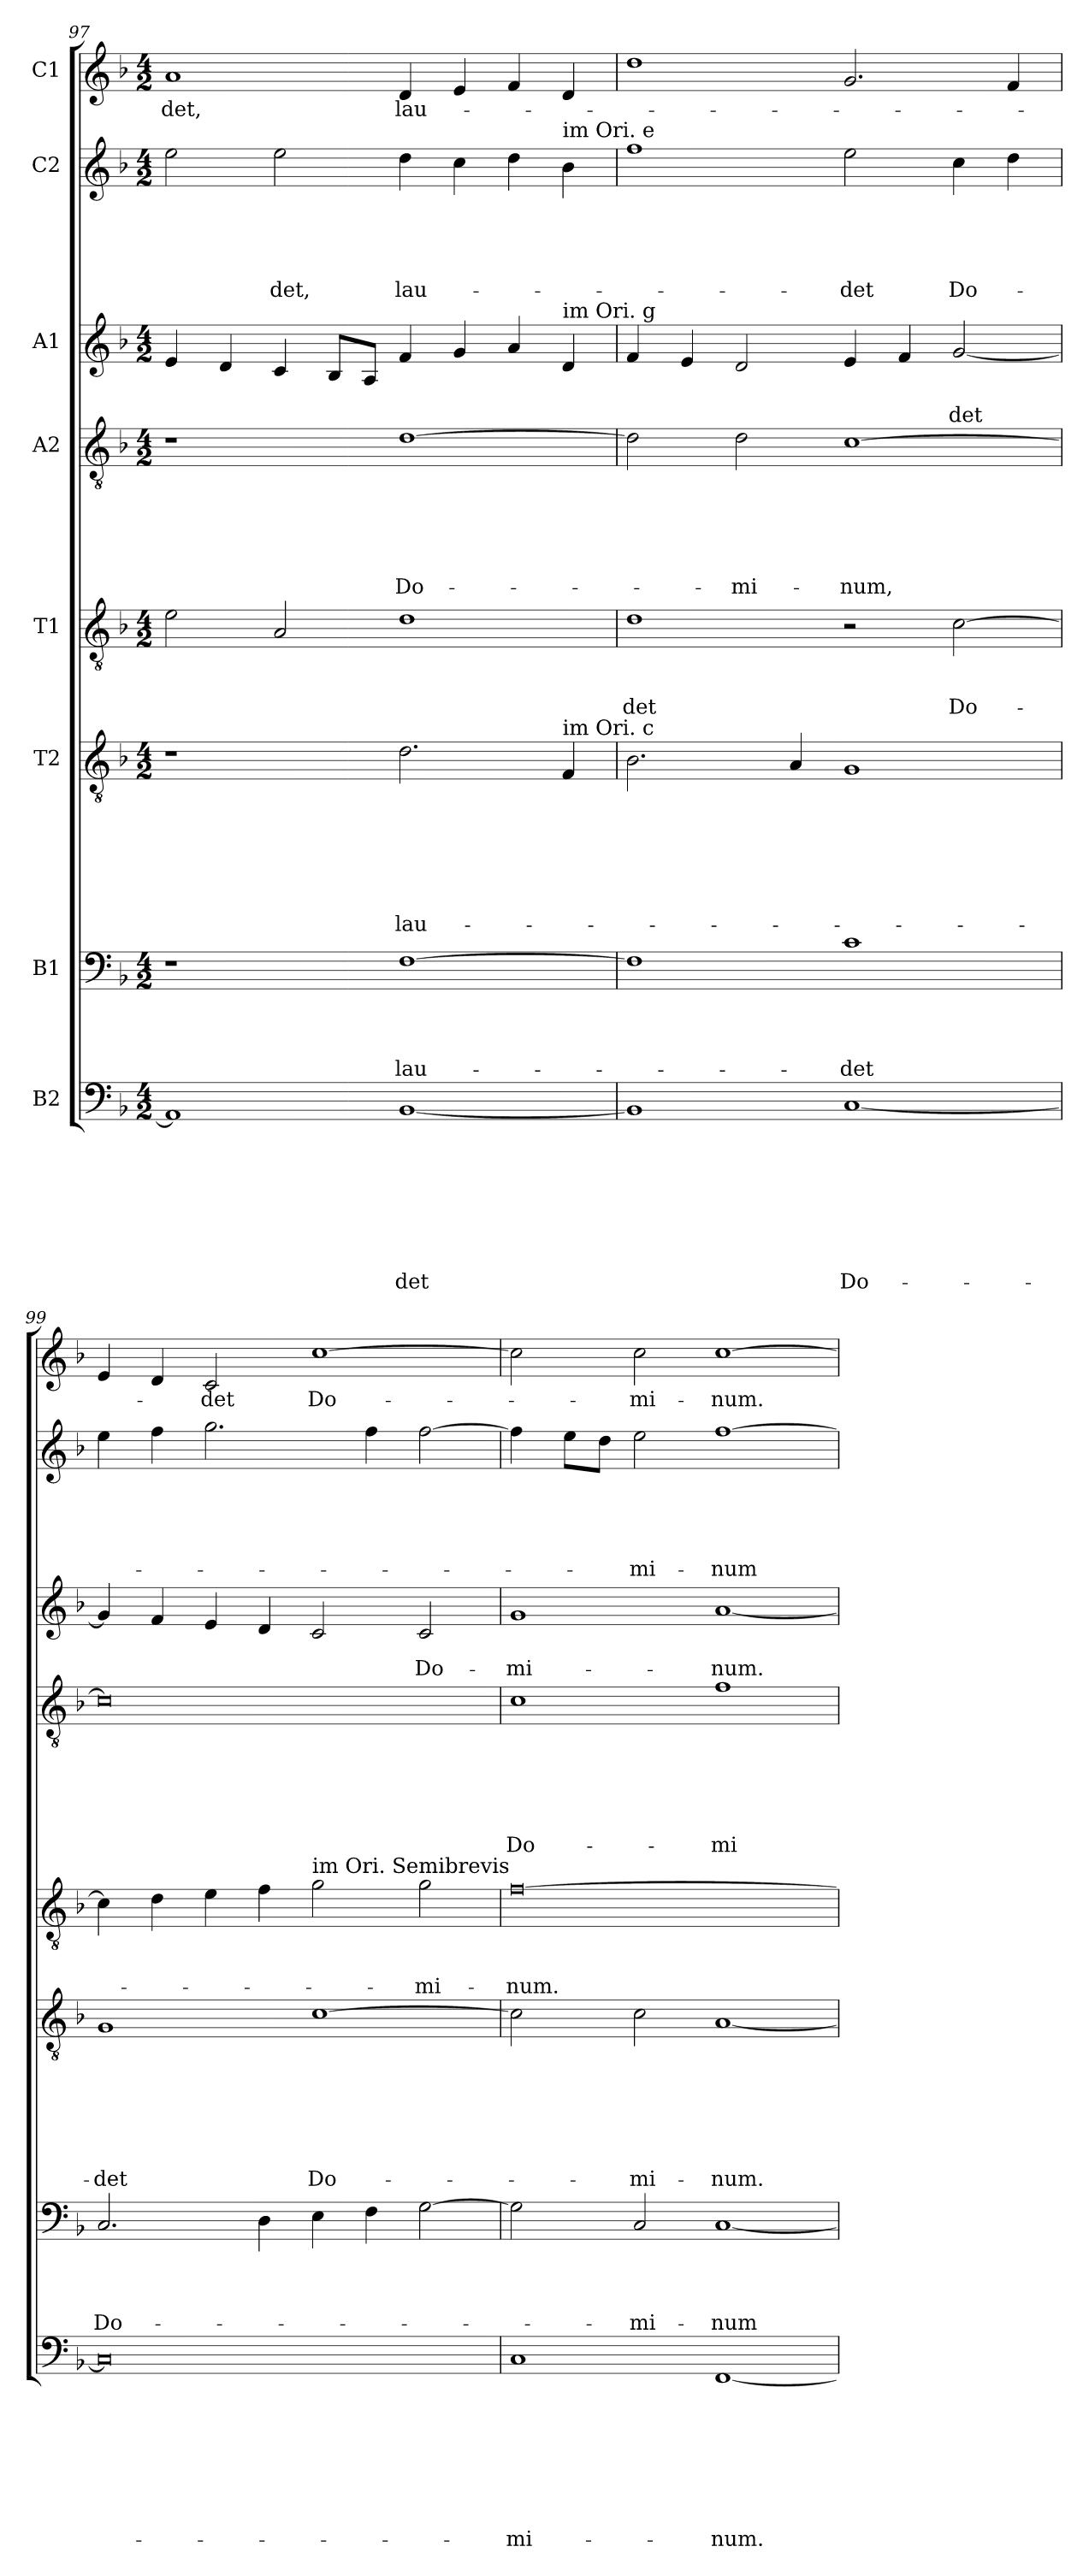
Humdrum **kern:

**kern	**text	**text	**text	**text	**text	**text	**text	**text	**kern	**text	**text	**text	**text	**kern	**text	**text	**text	**text	**text	**text	**text	**kern	**text	**text	**text	**kern	**text	**text	**text	**text	**text	**text	**kern	**text	**text	**kern	**text	**text	**text	**text	**text	**kern	**text
*part8	*part8	*part8	*part8	*part8	*part8	*part8	*part8	*part8	*part7	*part7	*part7	*part7	*part7	*part6	*part6	*part6	*part6	*part6	*part6	*part6	*part6	*part5	*part5	*part5	*part5	*part4	*part4	*part4	*part4	*part4	*part4	*part4	*part3	*part3	*part3	*part2	*part2	*part2	*part2	*part2	*part2	*part1	*part1
*staff8	*staff8	*staff8	*staff8	*staff8	*staff8	*staff8	*staff8	*staff8	*staff7	*staff7	*staff7	*staff7	*staff7	*staff6	*staff6	*staff6	*staff6	*staff6	*staff6	*staff6	*staff6	*staff5	*staff5	*staff5	*staff5	*staff4	*staff4	*staff4	*staff4	*staff4	*staff4	*staff4	*staff3	*staff3	*staff3	*staff2	*staff2	*staff2	*staff2	*staff2	*staff2	*staff1	*staff1
*I"B2	*	*	*	*	*	*	*	*	*I"B1	*	*	*	*	*I"T2	*	*	*	*	*	*	*	*I"T1	*	*	*	*I"A2	*	*	*	*	*	*	*I"A1	*	*	*I"C2	*	*	*	*	*	*I"C1	*
!!LO:PB:g=z
*clefF4	*	*	*	*	*	*	*	*	*clefF4	*	*	*	*	*clefGv2	*	*	*	*	*	*	*	*clefGv2	*	*	*	*clefGv2	*	*	*	*	*	*	*clefG2	*	*	*clefG2	*	*	*	*	*	*clefG2	*
*k[b-]	*	*	*	*	*	*	*	*	*k[b-]	*	*	*	*	*k[b-]	*	*	*	*	*	*	*	*k[b-]	*	*	*	*k[b-]	*	*	*	*	*	*	*k[b-]	*	*	*k[b-]	*	*	*	*	*	*k[b-]	*
*d:	*	*	*	*	*	*	*	*	*d:	*	*	*	*	*d:	*	*	*	*	*	*	*	*d:	*	*	*	*d:	*	*	*	*	*	*	*d:	*	*	*d:	*	*	*	*	*	*d:	*
*M4/2	*	*	*	*	*	*	*	*	*M4/2	*	*	*	*	*M4/2	*	*	*	*	*	*	*	*M4/2	*	*	*	*M4/2	*	*	*	*	*	*	*M4/2	*	*	*M4/2	*	*	*	*	*	*M4/2	*
=97	=97	=97	=97	=97	=97	=97	=97	=97	=97	=97	=97	=97	=97	=97	=97	=97	=97	=97	=97	=97	=97	=97	=97	=97	=97	=97	=97	=97	=97	=97	=97	=97	=97	=97	=97	=97	=97	=97	=97	=97	=97	=97	=97
!	!	!	!	!	!	!	!	!	!	!	!	!	!	!	!	!	!	!	!	!	!	!	!	!	!	!	!	!	!	!	!	!	!	!	!	!	!	!	!	!	!	!	!LO:LY:b
1AA]	.	.	.	.	.	.	.	.	1r	.	.	.	.	1r	.	.	.	.	.	.	.	2e\	.	.	.	1r	.	.	.	.	.	.	4e/	.	.	2ee\	.	.	.	.	.	1a	-det,
.	.	.	.	.	.	.	.	.	.	.	.	.	.	.	.	.	.	.	.	.	.	.	.	.	.	.	.	.	.	.	.	.	4d/	.	.	.	.	.	.	.	.	.	.
!	!	!	!	!	!	!	!	!	!	!	!	!	!	!	!	!	!	!	!	!	!	!	!	!	!	!	!	!	!	!	!	!	!	!	!	!	!	!	!	!	!LO:LY:b	!	!
.	.	.	.	.	.	.	.	.	.	.	.	.	.	.	.	.	.	.	.	.	.	2A/	.	.	.	.	.	.	.	.	.	.	4c/	.	.	2ee\	.	.	.	.	-det,	.	.
.	.	.	.	.	.	.	.	.	.	.	.	.	.	.	.	.	.	.	.	.	.	.	.	.	.	.	.	.	.	.	.	.	8B-/L	.	.	.	.	.	.	.	.	.	.
.	.	.	.	.	.	.	.	.	.	.	.	.	.	.	.	.	.	.	.	.	.	.	.	.	.	.	.	.	.	.	.	.	8A/J	.	.	.	.	.	.	.	.	.	.
!	!	!	!	!	!	!	!	!LO:LY:b	!	!	!	!	!LO:LY:b	!	!	!	!	!	!	!	!LO:LY:b	!	!	!	!	!	!	!	!	!	!	!LO:LY:b	!	!	!	!	!	!	!	!	!LO:LY:b	!	!LO:LY:b
[1BB-	.	.	.	.	.	.	.	-det	[1F	.	.	.	lau-	2.d\	.	.	.	.	.	.	lau-	1d	.	.	.	[1d	.	.	.	.	.	Do-	4f/	.	.	4dd\	.	.	.	.	lau-	4d/	lau-
.	.	.	.	.	.	.	.	.	.	.	.	.	.	.	.	.	.	.	.	.	.	.	.	.	.	.	.	.	.	.	.	.	4g/	.	.	4cc\	.	.	.	.	.	4e/	.
.	.	.	.	.	.	.	.	.	.	.	.	.	.	.	.	.	.	.	.	.	.	.	.	.	.	.	.	.	.	.	.	.	4a/	.	.	4dd\	.	.	.	.	.	4f/	.
!	!	!	!	!	!	!	!	!	!	!	!	!	!	!	!	!	!	!	!	!	!	!	!	!	!	!	!	!	!	!	!	!	!	!	!	!LO:TX:a:t=im Ori.  e	!	!	!	!	!	!	!
!	!	!	!	!	!	!	!	!	!	!	!	!	!	!	!	!	!	!	!	!	!	!	!	!	!	!	!	!	!	!	!	!	!LO:TX:a:t=im Ori.  g	!	!	!	!	!	!	!	!	!	!
!	!	!	!	!	!	!	!	!	!	!	!	!	!	!LO:TX:a:t=im Ori.  c	!	!	!	!	!	!	!	!	!	!	!	!	!	!	!	!	!	!	!	!	!	!	!	!	!	!	!	!	!
.	.	.	.	.	.	.	.	.	.	.	.	.	.	4F/	.	.	.	.	.	.	.	.	.	.	.	.	.	.	.	.	.	.	4d/	.	.	4b-\	.	.	.	.	.	4d/	.
=98	=98	=98	=98	=98	=98	=98	=98	=98	=98	=98	=98	=98	=98	=98	=98	=98	=98	=98	=98	=98	=98	=98	=98	=98	=98	=98	=98	=98	=98	=98	=98	=98	=98	=98	=98	=98	=98	=98	=98	=98	=98	=98	=98
!	!	!	!	!	!	!	!	!	!	!	!	!	!	!	!	!	!	!	!	!	!	!	!	!	!LO:LY:b	!	!	!	!	!	!	!	!	!	!	!	!	!	!	!	!	!	!
1BB-]	.	.	.	.	.	.	.	.	1F]	.	.	.	.	2.B-\	.	.	.	.	.	.	.	1d	.	.	-det	2d\]	.	.	.	.	.	.	4f/	.	.	1ff	.	.	.	.	.	1dd	.
.	.	.	.	.	.	.	.	.	.	.	.	.	.	.	.	.	.	.	.	.	.	.	.	.	.	.	.	.	.	.	.	.	4e/	.	.	.	.	.	.	.	.	.	.
!	!	!	!	!	!	!	!	!	!	!	!	!	!	!	!	!	!	!	!	!	!	!	!	!	!	!	!	!	!	!	!	!LO:LY:b	!	!	!	!	!	!	!	!	!	!	!
.	.	.	.	.	.	.	.	.	.	.	.	.	.	.	.	.	.	.	.	.	.	.	.	.	.	2d\	.	.	.	.	.	-mi-	2d/	.	.	.	.	.	.	.	.	.	.
.	.	.	.	.	.	.	.	.	.	.	.	.	.	4A/	.	.	.	.	.	.	.	.	.	.	.	.	.	.	.	.	.	.	.	.	.	.	.	.	.	.	.	.	.
!	!	!	!	!	!	!	!	!LO:LY:b	!	!	!	!	!LO:LY:b	!	!	!	!	!	!	!	!	!	!	!	!	!	!	!	!	!	!	!LO:LY:b	!	!	!	!	!	!	!	!	!LO:LY:b	!	!
[1C	.	.	.	.	.	.	.	Do-	1c	.	.	.	-det	1G	.	.	.	.	.	.	.	2r	.	.	.	[1c	.	.	.	.	.	-num,	4e/	.	.	2ee\	.	.	.	.	-det	2.g/	.
.	.	.	.	.	.	.	.	.	.	.	.	.	.	.	.	.	.	.	.	.	.	.	.	.	.	.	.	.	.	.	.	.	4f/	.	.	.	.	.	.	.	.	.	.
!	!	!	!	!	!	!	!	!	!	!	!	!	!	!	!	!	!	!	!	!	!	!	!	!	!LO:LY:b	!	!	!	!	!	!	!	!	!	!LO:LY:b	!	!	!	!	!	!LO:LY:b	!	!
.	.	.	.	.	.	.	.	.	.	.	.	.	.	.	.	.	.	.	.	.	.	[2c\	.	.	Do-	.	.	.	.	.	.	.	[2g/	.	-det	4cc\	.	.	.	.	Do-	.	.
.	.	.	.	.	.	.	.	.	.	.	.	.	.	.	.	.	.	.	.	.	.	.	.	.	.	.	.	.	.	.	.	.	.	.	.	4dd\	.	.	.	.	.	4f/	.
=99	=99	=99	=99	=99	=99	=99	=99	=99	=99	=99	=99	=99	=99	=99	=99	=99	=99	=99	=99	=99	=99	=99	=99	=99	=99	=99	=99	=99	=99	=99	=99	=99	=99	=99	=99	=99	=99	=99	=99	=99	=99	=99	=99
!	!	!	!	!	!	!	!	!	!	!	!	!	!LO:LY:b	!	!	!	!	!	!	!	!LO:LY:b	!	!	!	!	!	!	!	!	!	!	!	!	!	!	!	!	!	!	!	!	!	!
0C]	.	.	.	.	.	.	.	.	2.C/	.	.	.	Do-	1G	.	.	.	.	.	.	-det	4c\]	.	.	.	0c]	.	.	.	.	.	.	4g/]	.	.	4ee\	.	.	.	.	.	4e/	.
.	.	.	.	.	.	.	.	.	.	.	.	.	.	.	.	.	.	.	.	.	.	4d\	.	.	.	.	.	.	.	.	.	.	4f/	.	.	4ff\	.	.	.	.	.	4d/	.
!	!	!	!	!	!	!	!	!	!	!	!	!	!	!	!	!	!	!	!	!	!	!	!	!	!	!	!	!	!	!	!	!	!	!	!	!	!	!	!	!	!	!	!LO:LY:b
.	.	.	.	.	.	.	.	.	.	.	.	.	.	.	.	.	.	.	.	.	.	4e\	.	.	.	.	.	.	.	.	.	.	4e/	.	.	2.gg\	.	.	.	.	.	2c/	-det
.	.	.	.	.	.	.	.	.	4D\	.	.	.	.	.	.	.	.	.	.	.	.	4f\	.	.	.	.	.	.	.	.	.	.	4d/	.	.	.	.	.	.	.	.	.	.
!	!	!	!	!	!	!	!	!	!	!	!	!	!	!	!	!	!	!	!	!	!	!LO:TX:a:t=im Ori.  Semibrevis	!	!	!	!	!	!	!	!	!	!	!	!	!	!	!	!	!	!	!	!	!
!	!	!	!	!	!	!	!	!	!	!	!	!	!	!	!	!	!	!	!	!	!LO:LY:b	!	!	!	!	!	!	!	!	!	!	!	!	!	!	!	!	!	!	!	!	!	!LO:LY:b
.	.	.	.	.	.	.	.	.	4E\	.	.	.	.	[1c	.	.	.	.	.	.	Do-	2g\	.	.	.	.	.	.	.	.	.	.	2c/	.	.	.	.	.	.	.	.	[1cc	Do-
.	.	.	.	.	.	.	.	.	4F\	.	.	.	.	.	.	.	.	.	.	.	.	.	.	.	.	.	.	.	.	.	.	.	.	.	.	4ff\	.	.	.	.	.	.	.
!	!	!	!	!	!	!	!	!	!	!	!	!	!	!	!	!	!	!	!	!	!	!	!	!	!LO:LY:b	!	!	!	!	!	!	!	!	!	!LO:LY:b	!	!	!	!	!	!	!	!
.	.	.	.	.	.	.	.	.	[2G\	.	.	.	.	.	.	.	.	.	.	.	.	2g\	.	.	-mi-	.	.	.	.	.	.	.	2c/	.	Do-	[2ff\	.	.	.	.	.	.	.
=100	=100	=100	=100	=100	=100	=100	=100	=100	=100	=100	=100	=100	=100	=100	=100	=100	=100	=100	=100	=100	=100	=100	=100	=100	=100	=100	=100	=100	=100	=100	=100	=100	=100	=100	=100	=100	=100	=100	=100	=100	=100	=100	=100
!	!	!	!	!	!	!	!	!LO:LY:b	!	!	!	!	!	!	!	!	!	!	!	!	!	!	!	!	!LO:LY:b	!	!	!	!	!	!	!LO:LY:b	!	!	!LO:LY:b	!	!	!	!	!	!	!	!
1C	.	.	.	.	.	.	.	-mi-	2G\]	.	.	.	.	2c\]	.	.	.	.	.	.	.	[0f	.	.	-num.	1c	.	.	.	.	.	Do-	1g	.	-mi-	4ff\]	.	.	.	.	.	2cc\]	.
.	.	.	.	.	.	.	.	.	.	.	.	.	.	.	.	.	.	.	.	.	.	.	.	.	.	.	.	.	.	.	.	.	.	.	.	8ee\L	.	.	.	.	.	.	.
.	.	.	.	.	.	.	.	.	.	.	.	.	.	.	.	.	.	.	.	.	.	.	.	.	.	.	.	.	.	.	.	.	.	.	.	8dd\J	.	.	.	.	.	.	.
!	!	!	!	!	!	!	!	!	!	!	!	!	!LO:LY:b	!	!	!	!	!	!	!	!LO:LY:b	!	!	!	!	!	!	!	!	!	!	!	!	!	!	!	!	!	!	!	!LO:LY:b	!	!LO:LY:b
.	.	.	.	.	.	.	.	.	2C/	.	.	.	-mi-	2c\	.	.	.	.	.	.	-mi-	.	.	.	.	.	.	.	.	.	.	.	.	.	.	2ee\	.	.	.	.	-mi-	2cc\	-mi-
!	!	!	!	!	!	!	!	!LO:LY:b	!	!	!	!	!LO:LY:b	!	!	!	!	!	!	!	!LO:LY:b	!	!	!	!	!	!	!	!	!	!	!LO:LY:b	!	!	!LO:LY:b	!	!	!	!	!	!LO:LY:b	!	!LO:LY:b
[1FF	.	.	.	.	.	.	.	-num.	[1C	.	.	.	-num	[1A	.	.	.	.	.	.	-num.	.	.	.	.	1f	.	.	.	.	.	-mi-	[1a	.	-num.	[1ff	.	.	.	.	-num	[1cc	-num.
=	=	=	=	=	=	=	=	=	=	=	=	=	=	=	=	=	=	=	=	=	=	=	=	=	=	=	=	=	=	=	=	=	=	=	=	=	=	=	=	=	=	=	=
*-	*-	*-	*-	*-	*-	*-	*-	*-	*-	*-	*-	*-	*-	*-	*-	*-	*-	*-	*-	*-	*-	*-	*-	*-	*-	*-	*-	*-	*-	*-	*-	*-	*-	*-	*-	*-	*-	*-	*-	*-	*-	*-	*-
